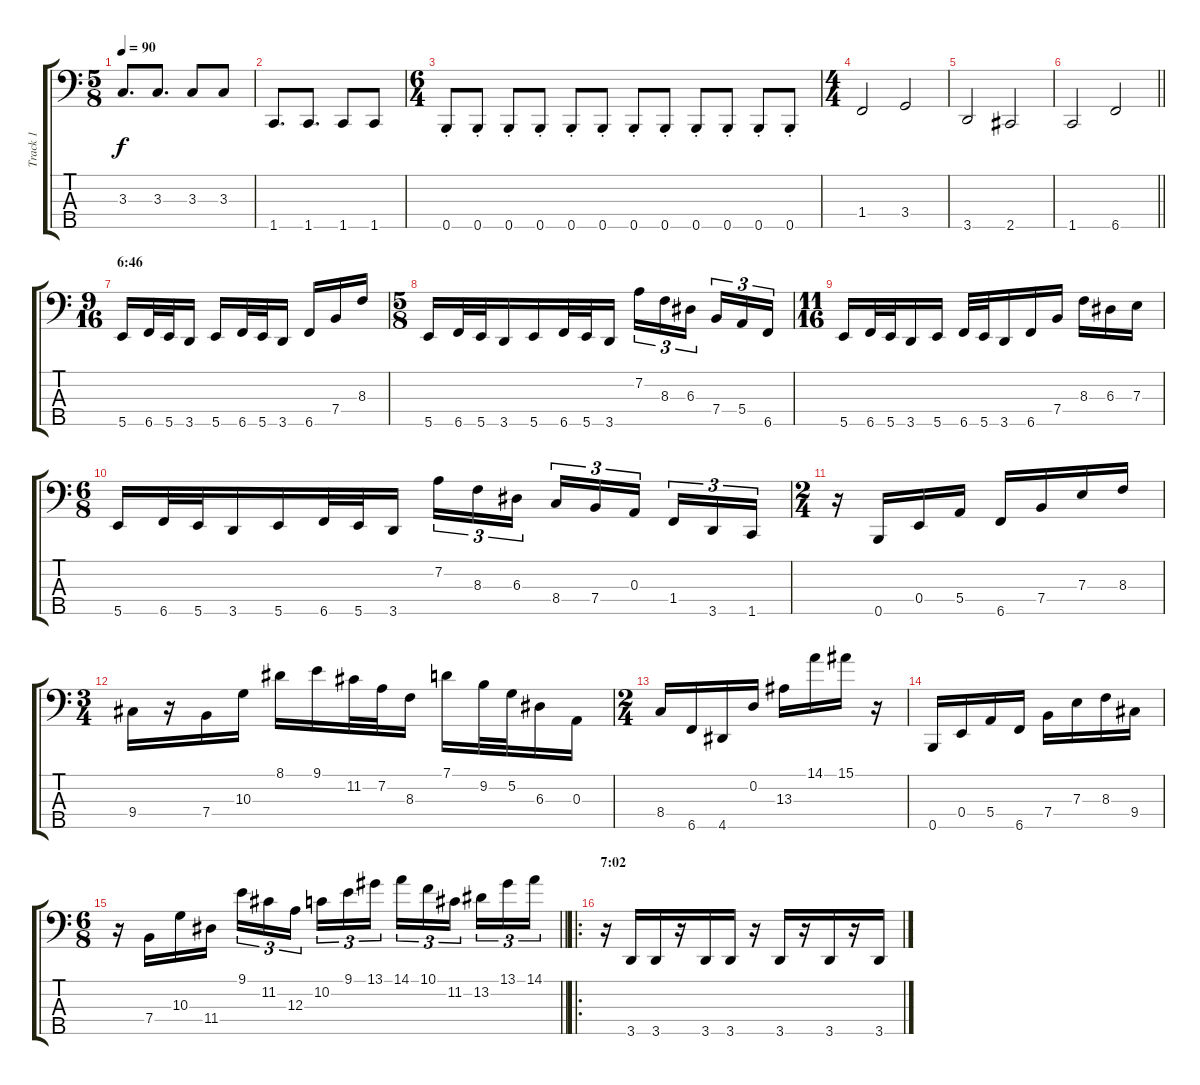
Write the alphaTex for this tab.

\track ("Track 1" "Track 1") {instrument electricbassfinger}
\staff {score tabs}
\tuning (G2 D2 A1 E1 B0) {hide}
\ts (5 8)
\tempo 90
\clef f4
\ks c
3.3.8{d dy f} 3.3.8{d} 3.3.8 3.3.8 |
1.5.8{d} 1.5.8{d} 1.5.8 1.5.8 |
\ts (6 4)
0.5{st}.8 0.5{st}.8 0.5{st}.8 0.5{st}.8 0.5{st}.8 0.5{st}.8 0.5{st}.8 0.5{st}.8 0.5{st}.8 0.5{st}.8 0.5{st}.8 0.5{st}.8 |
\ts (4 4)
1.4.2 3.4.2 |
3.5.2 2.5.2 |
\barLineRight lightlight
1.5.2 6.5.2 |
\ts (9 16)
\section ("" "6:46")
5.5.16 6.5.32 5.5.32 3.5.16 5.5.16 6.5.32 5.5.32 3.5.16 6.5.16 7.4.16 8.3.16 |
\ts (5 8)
5.5.16 6.5.32 5.5.32 3.5.16 5.5.16 6.5.32 5.5.32 3.5.16 7.2.16{tu (3 2)} 8.3.16{tu (3 2)} 6.3.16{tu (3 2)} 7.4.16{tu (3 2)} 5.4.16{tu (3 2)} 6.5.16{tu (3 2)} |
\ts (11 16)
5.5.16 6.5.32 5.5.32 3.5.16 5.5.16 6.5.32 5.5.32 3.5.16 6.5.16 7.4.16 8.3.16 6.3.16 7.3.16 |
\ts (6 8)
5.5.16 6.5.32 5.5.32 3.5.16 5.5.16 6.5.32 5.5.32 3.5.16 7.2.16{tu (3 2)} 8.3.16{tu (3 2)} 6.3.16{tu (3 2) beam splitsecondary} 8.4.16{tu (3 2)} 7.4.16{tu (3 2)} 0.3.16{tu (3 2) beam splitsecondary} 1.4.16{tu (3 2)} 3.5.16{tu (3 2)} 1.5.16{tu (3 2)} |
\ts (2 4)
r.16 0.5.16 0.4.16 5.4.16 6.5.16 7.4.16 7.3.16 8.3.16 |
\ts (3 4)
9.4.16 r.16 7.4.16 10.3.16 8.1.16 9.1.16 11.2.32 7.2.32 8.3.16 7.1.16 9.2.32 5.2.32 6.3.16 0.3.16 |
\ts (2 4)
8.4.16 6.5.16 4.5.16 0.2.16 13.3.16 14.1.16 15.1.16 r.16 |
0.5.16 0.4.16 5.4.16 6.5.16 7.4.16 7.3.16 8.3.16 9.4.16 |
\ts (6 8)
\barLineRight lightlight
r.16 7.4.16 10.3.16 11.4.16{beam splitsecondary} 9.1.16{tu (3 2)} 11.2.16{tu (3 2)} 12.3.16{tu (3 2)} 10.2.16{tu (3 2)} 9.1.16{tu (3 2)} 13.1.16{tu (3 2) beam splitsecondary} 14.1.16{tu (3 2)} 10.1.16{tu (3 2)} 11.2.16{tu (3 2) beam splitsecondary} 13.2.16{tu (3 2)} 13.1.16{tu (3 2)} 14.1.16{tu (3 2)} |
\ro
\section ("" "7:02")
r.16 3.5.16 3.5.16 r.16 3.5.16 3.5.16 r.16 3.5.16 r.16 3.5.16 r.16 3.5.16
